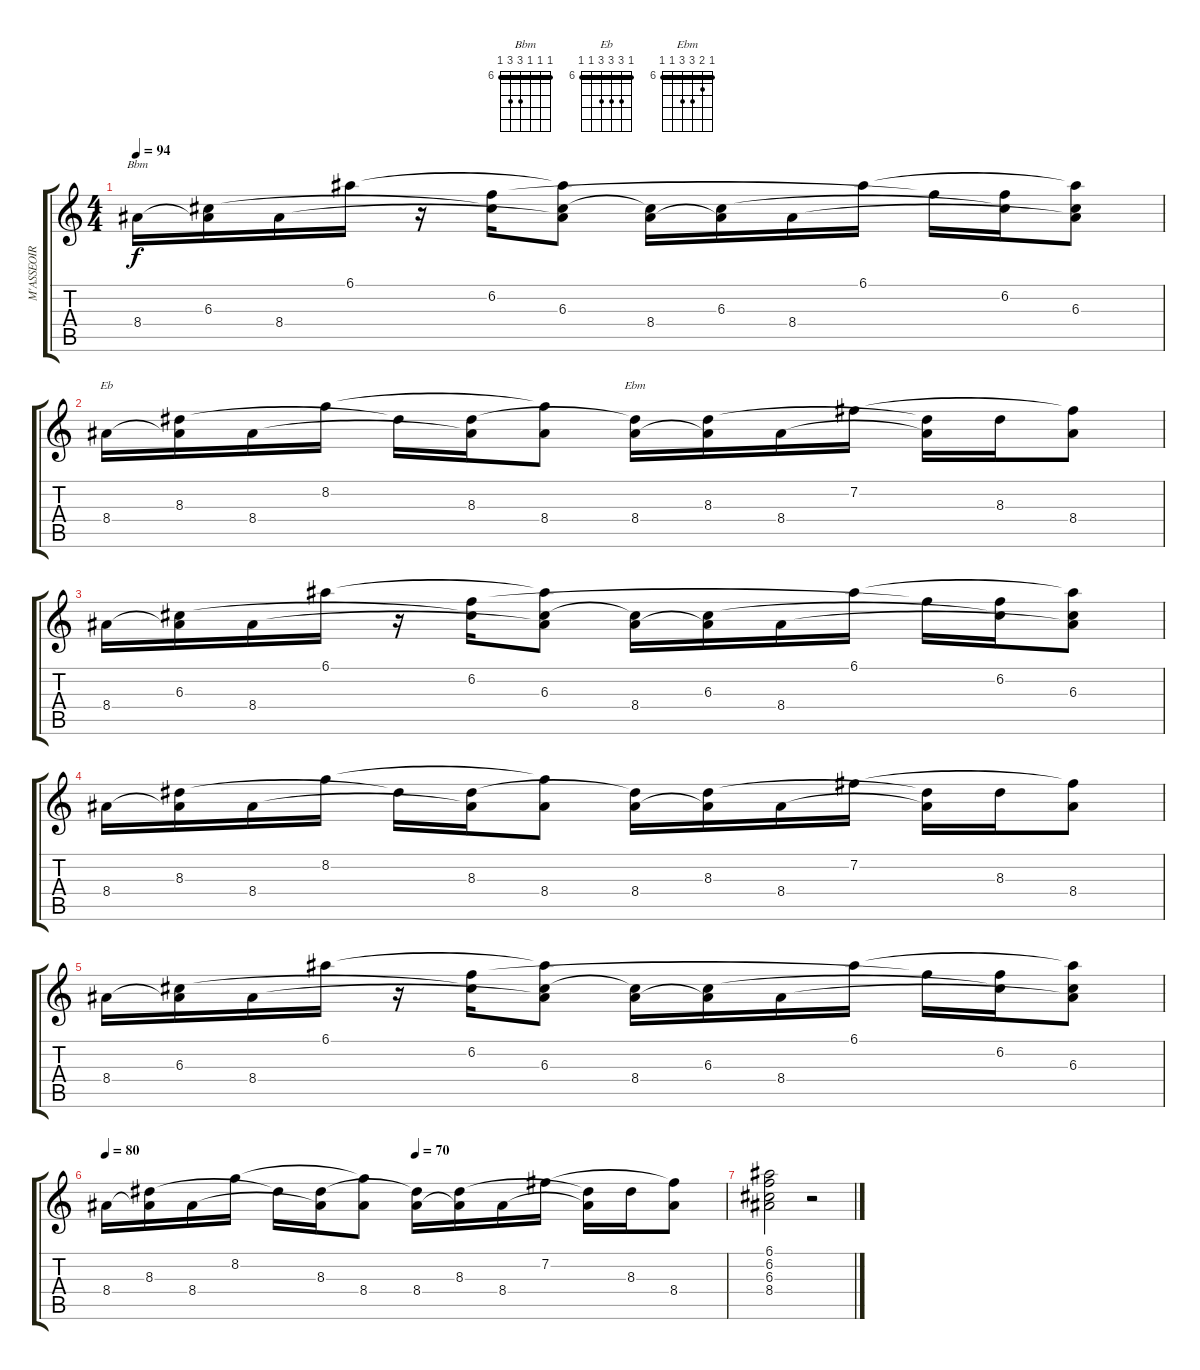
\track ("M'ASSEOIR (guitare 2)" "M'ASSEOIR ") {instrument acousticguitarnylon}
\staff {score tabs}
\tuning (E4 B3 G3 D3 A2 E2) {hide}
\chord ("Bbm" 6 6 6 8 8 6) {firstfret 6 barre 6}
\chord ("Eb" 6 8 8 8 6 6) {firstfret 6 barre 6}
\chord ("Ebm" 6 7 8 8 6 6) {firstfret 6 barre 6}
\ts (4 4)
\tempo 94
\clef g2
\ks c
8.4.16{ch "Bbm" dy f} (6.3 8.4{t}).16 8.4.16 6.1.16 r.16 (6.2 6.3{t}).16 (6.1{t} 6.3 8.4{t}).8 (6.3{t} 8.4).16 (6.3 8.4{t}).16 8.4.16 6.1.16 6.2{t}.16 (6.2 6.3{t}).16 (6.1{t} 6.3 8.4{t}).8 |
8.4.16{ch "Eb"} (8.3 8.4{t}).16 8.4.16 8.2.16 8.3{t}.16 (8.3 8.4{t}).16 (8.2{t} 8.4).8 (8.3{t} 8.4).16{ch "Ebm"} (8.3 8.4{t}).16 8.4.16 7.2.16 (8.3{t} 8.4{t}).16 8.3.16 (7.2{t} 8.4).8 |
8.4.16 (6.3 8.4{t}).16 8.4.16 6.1.16 r.16 (6.2 6.3{t}).16 (6.1{t} 6.3 8.4{t}).8 (6.3{t} 8.4).16 (6.3 8.4{t}).16 8.4.16 6.1.16 6.2{t}.16 (6.2 6.3{t}).16 (6.1{t} 6.3 8.4{t}).8 |
8.4.16 (8.3 8.4{t}).16 8.4.16 8.2.16 8.3{t}.16 (8.3 8.4{t}).16 (8.2{t} 8.4).8 (8.3{t} 8.4).16 (8.3 8.4{t}).16 8.4.16 7.2.16 (8.3{t} 8.4{t}).16 8.3.16 (7.2{t} 8.4).8 |
8.4.16 (6.3 8.4{t}).16 8.4.16 6.1.16 r.16 (6.2 6.3{t}).16 (6.1{t} 6.3 8.4{t}).8 (6.3{t} 8.4).16 (6.3 8.4{t}).16 8.4.16 6.1.16 6.2{t}.16 (6.2 6.3{t}).16 (6.1{t} 6.3 8.4{t}).8 |
\tempo 80
\tempo (70 0.5)
8.4.16 (8.3 8.4{t}).16 8.4.16 8.2.16 8.3{t}.16 (8.3 8.4{t}).16 (8.2{t} 8.4).8 (8.3{t} 8.4).16 (8.3 8.4{t}).16 8.4.16 7.2.16 (8.3{t} 8.4{t}).16 8.3.16 (7.2{t} 8.4).8 |
(6.1 6.2 6.3 8.4).2 r.2
